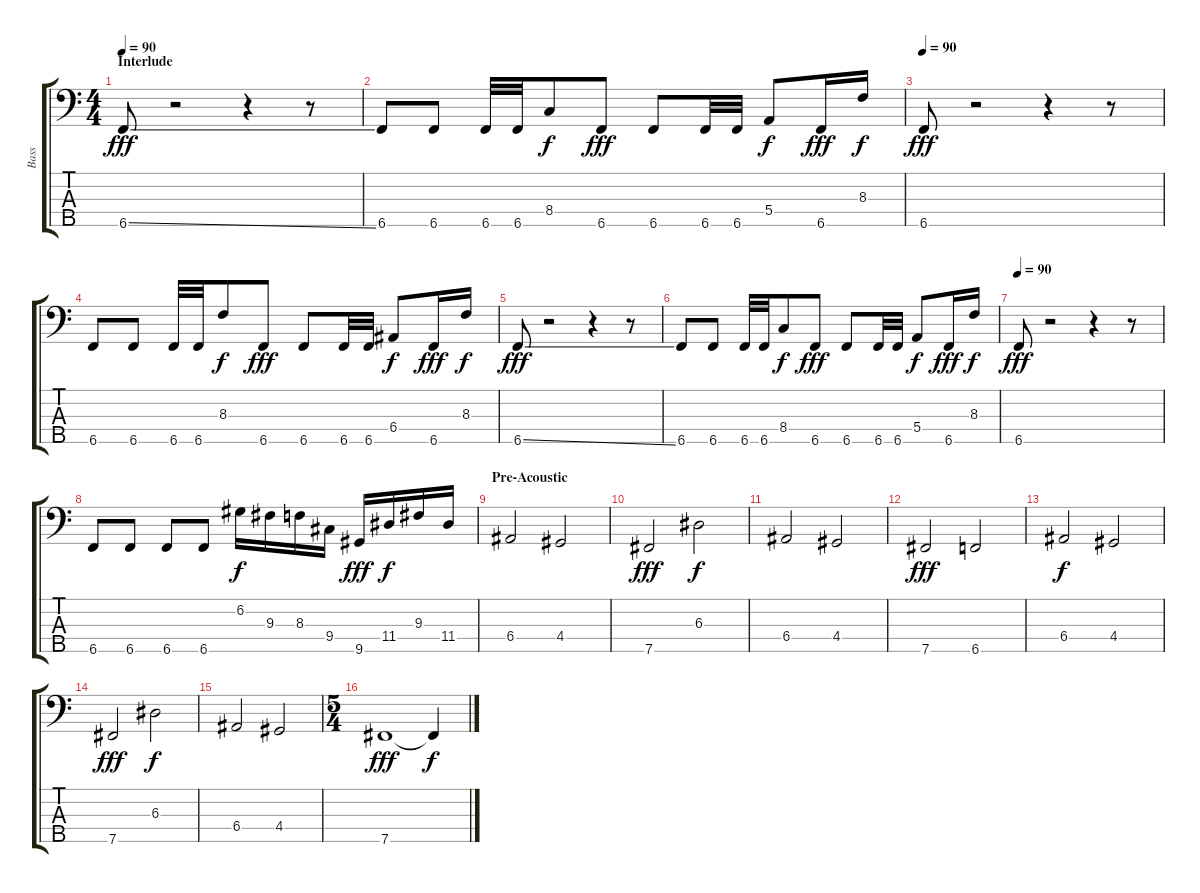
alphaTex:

\track ("Bass" "Bass") {instrument electricbassfinger}
\staff {score tabs}
\tuning (G2 D2 A1 E1 B0) {hide}
\ts (4 4)
\section ("" "Interlude")
\tempo 90
\clef f4
\ks c
6.5{ss}.8{dy fff volume 14} r.2 r.4 r.8 |
6.5.8{volume 16} 6.5.8 6.5.32 6.5.32 8.4.8{dy f} 6.5.8{dy fff} 6.5.8 6.5.32 6.5.32 5.4.8{dy f} 6.5.16{dy fff} 8.3.16{dy f} |
\tempo 90
6.5.8{dy fff volume 14} r.2 r.4 r.8 |
6.5.8{volume 16} 6.5.8 6.5.32 6.5.32 8.3.8{dy f} 6.5.8{dy fff} 6.5.8 6.5.32 6.5.32 6.4.8{dy f} 6.5.16{dy fff} 8.3.16{dy f} |
6.5{ss}.8{dy fff volume 14} r.2 r.4 r.8 |
6.5.8{volume 16} 6.5.8 6.5.32 6.5.32 8.4.8{dy f} 6.5.8{dy fff} 6.5.8 6.5.32 6.5.32 5.4.8{dy f} 6.5.16{dy fff} 8.3.16{dy f} |
\tempo 90
6.5.8{dy fff volume 14} r.2 r.4 r.8 |
6.5.8 6.5.8 6.5.8 6.5.8 6.2.16{dy f} 9.3.16 8.3.16 9.4.16 9.5.16{dy fff} 11.4.16{dy f} 9.3.16 11.4.16 |
\section ("" "Pre-Acoustic")
6.4.2 4.4.2 |
7.5.2{dy fff} 6.3.2{dy f} |
6.4.2 4.4.2 |
7.5.2{dy fff} 6.5.2 |
6.4.2{dy f} 4.4.2 |
7.5.2{dy fff} 6.3.2{dy f} |
6.4.2 4.4.2 |
\ts (5 4)
7.5.1{dy fff} 7.5{t}.4{dy f}
